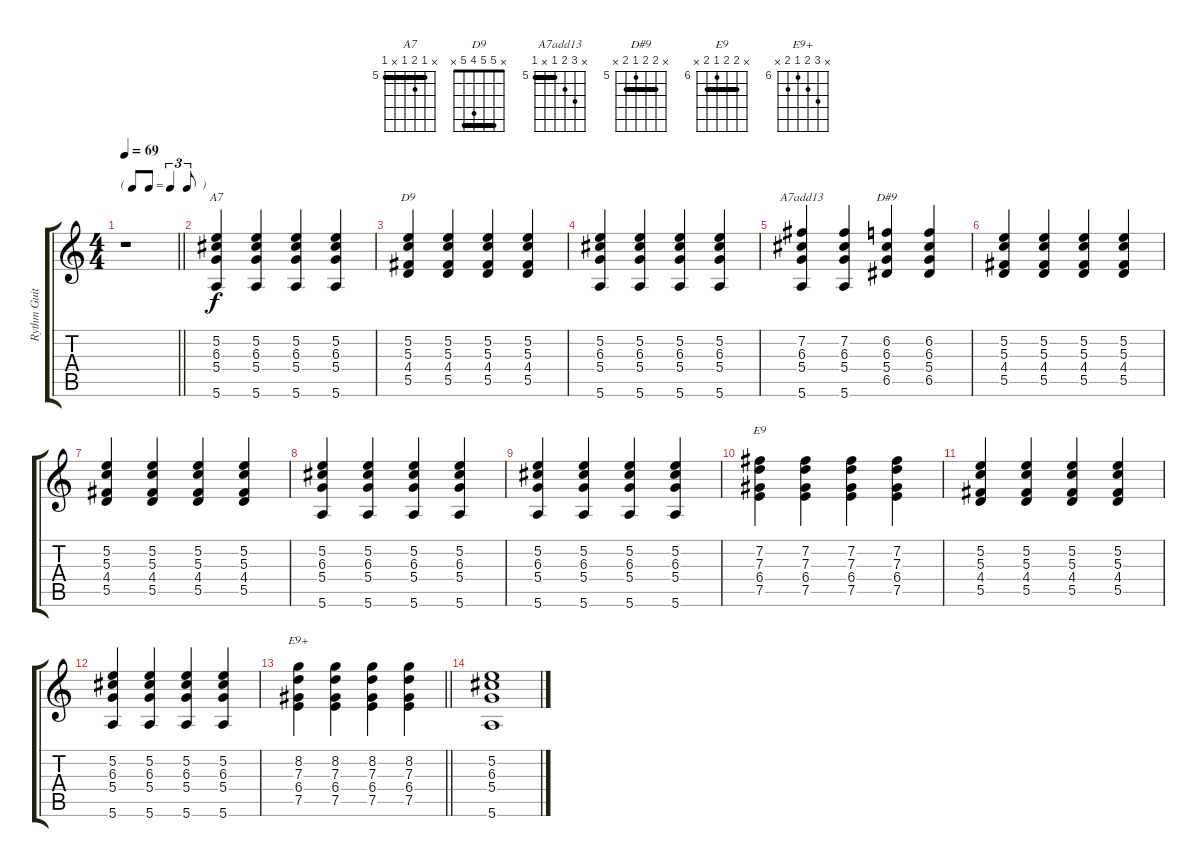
\track ("Rythm Guitar" "Rythm Guit") {instrument electricguitarjazz}
\staff {score tabs}
\tuning (E4 B3 G3 D3 A2 E2) {hide}
\chord ("A7" x 5 6 5 x 5) {firstfret 5 barre 5}
\chord ("D9" x 5 5 4 5 x) {barre 5}
\chord ("A7add13" x 7 6 5 x 5) {firstfret 5 barre 5}
\chord ("D#9" x 6 6 5 6 x) {firstfret 5 barre 6}
\chord ("E9" x 7 7 6 7 x) {firstfret 6 barre 7}
\chord ("E9+" x 8 7 6 7 x) {firstfret 6}
\ts (4 4)
\tf triplet8th
\tempo 69
\clef g2
\barLineRight lightlight
\ks c
r.1{dy f instrument electricguitarjazz} |
(5.2 6.3 5.4 5.6).4{ch "A7"} (5.2 6.3 5.4 5.6).4 (5.2 6.3 5.4 5.6).4 (5.2 6.3 5.4 5.6).4 |
(5.2 5.3 4.4 5.5).4{ch "D9"} (5.2 5.3 4.4 5.5).4 (5.2 5.3 4.4 5.5).4 (5.2 5.3 4.4 5.5).4 |
(5.2 6.3 5.4 5.6).4 (5.2 6.3 5.4 5.6).4 (5.2 6.3 5.4 5.6).4 (5.2 6.3 5.4 5.6).4 |
(7.2 6.3 5.4 5.6).4{ch "A7add13"} (7.2 6.3 5.4 5.6).4 (6.2 6.3 5.4 6.5).4{ch "D#9"} (6.2 6.3 5.4 6.5).4 |
(5.2 5.3 4.4 5.5).4 (5.2 5.3 4.4 5.5).4 (5.2 5.3 4.4 5.5).4 (5.2 5.3 4.4 5.5).4 |
(5.2 5.3 4.4 5.5).4 (5.2 5.3 4.4 5.5).4 (5.2 5.3 4.4 5.5).4 (5.2 5.3 4.4 5.5).4 |
(5.2 6.3 5.4 5.6).4 (5.2 6.3 5.4 5.6).4 (5.2 6.3 5.4 5.6).4 (5.2 6.3 5.4 5.6).4 |
(5.2 6.3 5.4 5.6).4 (5.2 6.3 5.4 5.6).4 (5.2 6.3 5.4 5.6).4 (5.2 6.3 5.4 5.6).4 |
(7.2 7.3 6.4 7.5).4{ch "E9"} (7.2 7.3 6.4 7.5).4 (7.2 7.3 6.4 7.5).4 (7.2 7.3 6.4 7.5).4 |
(5.2 5.3 4.4 5.5).4 (5.2 5.3 4.4 5.5).4 (5.2 5.3 4.4 5.5).4 (5.2 5.3 4.4 5.5).4 |
(5.2 6.3 5.4 5.6).4 (5.2 6.3 5.4 5.6).4 (5.2 6.3 5.4 5.6).4 (5.2 6.3 5.4 5.6).4 |
\barLineRight lightlight
(8.2 7.3 6.4 7.5).4{ch "E9+"} (8.2 7.3 6.4 7.5).4 (8.2 7.3 6.4 7.5).4 (8.2 7.3 6.4 7.5).4 |
(5.2 6.3 5.4 5.6).1
